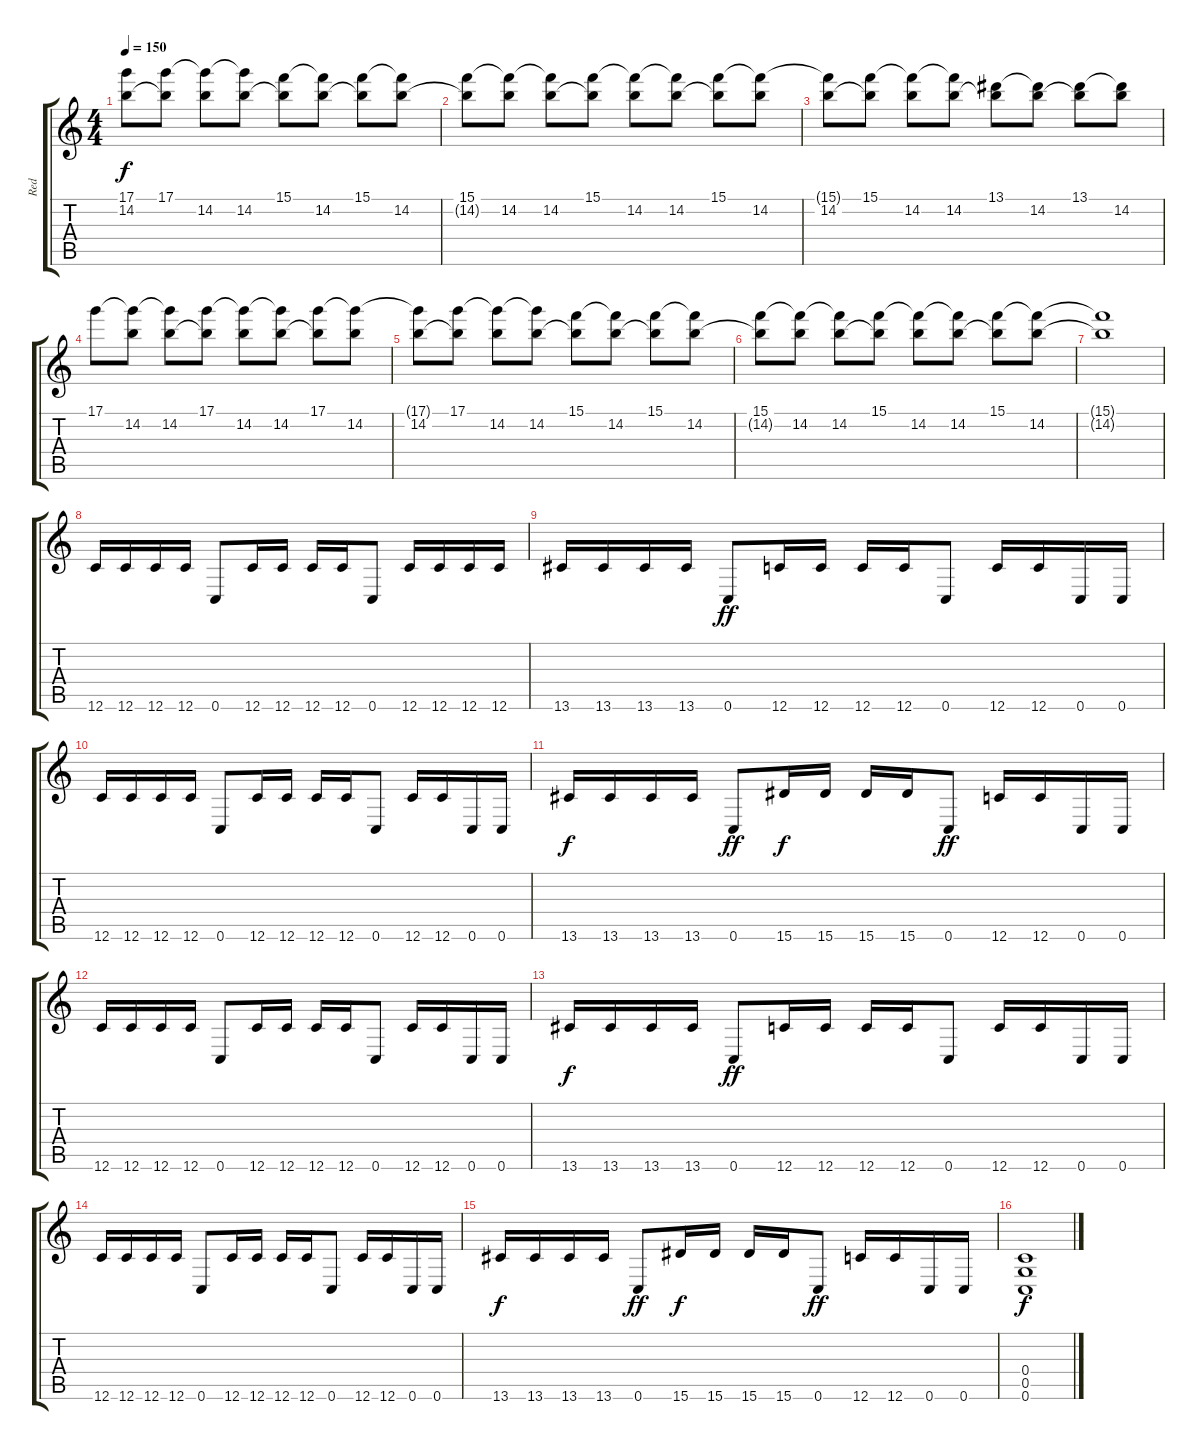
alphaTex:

\track ("Red" "Red") {instrument distortionguitar}
\staff {score tabs}
\tuning (D4 A3 F3 C3 G2 C2) {hide}
\ts (4 4)
\tempo 150
\clef g2
\ks c
(17.1{t} 14.2).8{dy f} (17.1 14.2{t}).8 (17.1{t} 14.2).8 (17.1{t} 14.2).8 (15.1 14.2{t}).8 (15.1{t} 14.2).8 (15.1 14.2{t}).8 (15.1{t} 14.2).8 |
(15.1 14.2{t}).8 (15.1{t} 14.2).8 (15.1{t} 14.2).8 (15.1 14.2{t}).8 (15.1{t} 14.2).8 (15.1{t} 14.2).8 (15.1 14.2{t}).8 (15.1{t} 14.2).8 |
(15.1{t} 14.2).8 (15.1 14.2{t}).8 (15.1{t} 14.2).8 (15.1{t} 14.2).8 (13.1 14.2{t}).8 (13.1{t} 14.2).8 (13.1 14.2{t}).8 (13.1{t} 14.2).8 |
17.1.8 (17.1{t} 14.2).8 (17.1{t} 14.2).8 (17.1 14.2{t}).8 (17.1{t} 14.2).8 (17.1{t} 14.2).8 (17.1 14.2{t}).8 (17.1{t} 14.2).8 |
(17.1{t} 14.2).8 (17.1 14.2{t}).8 (17.1{t} 14.2).8 (17.1{t} 14.2).8 (15.1 14.2{t}).8 (15.1{t} 14.2).8 (15.1 14.2{t}).8 (15.1{t} 14.2).8 |
(15.1 14.2{t}).8 (15.1{t} 14.2).8 (15.1{t} 14.2).8 (15.1 14.2{t}).8 (15.1{t} 14.2).8 (15.1{t} 14.2).8 (15.1 14.2{t}).8 (15.1{t} 14.2).8 |
(15.1{t} 14.2{t}).1 |
12.6.16 12.6.16 12.6.16 12.6.16 0.6.8 12.6.16 12.6.16 12.6.16 12.6.16 0.6.8 12.6.16 12.6.16 12.6.16 12.6.16 |
13.6.16 13.6.16 13.6.16 13.6.16 0.6.8{dy ff} 12.6.16 12.6.16 12.6.16 12.6.16 0.6.8 12.6.16 12.6.16 0.6.16 0.6.16 |
12.6.16 12.6.16 12.6.16 12.6.16 0.6.8 12.6.16 12.6.16 12.6.16 12.6.16 0.6.8 12.6.16 12.6.16 0.6.16 0.6.16 |
13.6.16{dy f} 13.6.16 13.6.16 13.6.16 0.6.8{dy ff} 15.6.16{dy f} 15.6.16 15.6.16 15.6.16 0.6.8{dy ff} 12.6.16 12.6.16 0.6.16 0.6.16 |
12.6.16 12.6.16 12.6.16 12.6.16 0.6.8 12.6.16 12.6.16 12.6.16 12.6.16 0.6.8 12.6.16 12.6.16 0.6.16 0.6.16 |
13.6.16{dy f} 13.6.16 13.6.16 13.6.16 0.6.8{dy ff} 12.6.16 12.6.16 12.6.16 12.6.16 0.6.8 12.6.16 12.6.16 0.6.16 0.6.16 |
12.6.16 12.6.16 12.6.16 12.6.16 0.6.8 12.6.16 12.6.16 12.6.16 12.6.16 0.6.8 12.6.16 12.6.16 0.6.16 0.6.16 |
13.6.16{dy f} 13.6.16 13.6.16 13.6.16 0.6.8{dy ff} 15.6.16{dy f} 15.6.16 15.6.16 15.6.16 0.6.8{dy ff} 12.6.16 12.6.16 0.6.16 0.6.16 |
(0.4 0.5 0.6).1{dy f}
